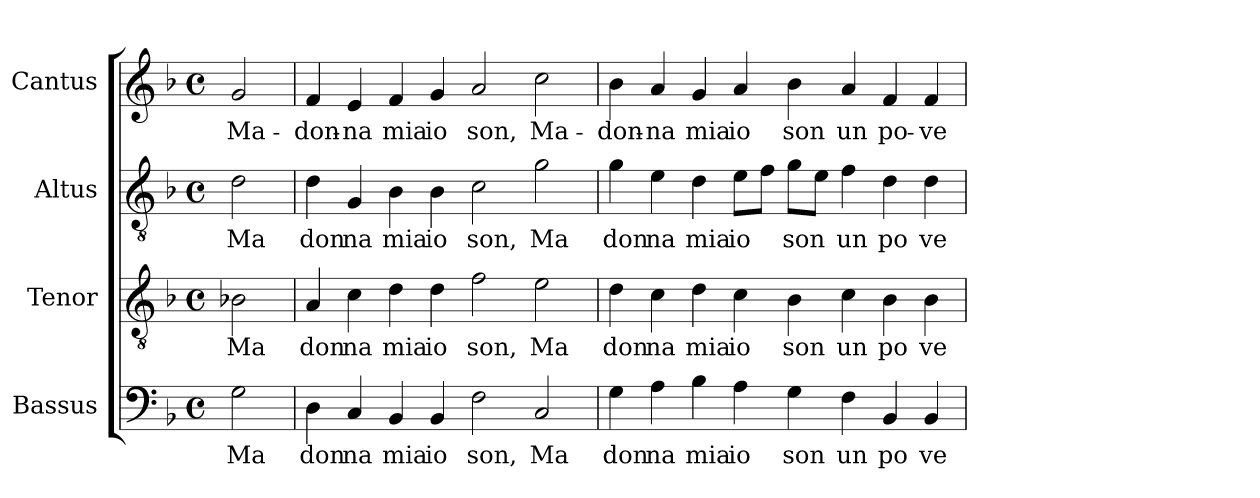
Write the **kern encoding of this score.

**kern	**text	**kern	**text	**kern	**text	**kern	**text
*part4	*part4	*part3	*part3	*part2	*part2	*part1	*part1
*staff4	*staff4	*staff3	*staff3	*staff2	*staff2	*staff1	*staff1
*I"Bassus	*	*I"Tenor	*	*I"Altus	*	*I"Cantus	*
!!LO:PB:g=z
*stria5	*	*stria5	*	*stria5	*	*stria5	*
*clefF4	*	*clefGv2	*	*clefGv2	*	*clefG2	*
*k[b-]	*	*k[b-]	*	*k[b-]	*	*k[b-]	*
*F:	*	*F:	*	*F:	*	*F:	*
*M4/4	*	*M4/4	*	*M4/4	*	*M4/4	*
*met(c)	*	*met(c)	*	*met(c)	*	*met(c)	*
=1	=1	=1	=1	=1	=1	=1	=1
!	!LO:LY:b:cj	!	!LO:LY:b:cj	!	!LO:LY:b:cj	!	!LO:LY:b:cj
2G\	Ma	2B-X\	Ma	2d\	-Ma	2g/	Ma-
=2	=2	=2	=2	=2	=2	=2	=2
!	!LO:LY:b:cj	!	!LO:LY:b:cj	!	!LO:LY:b:cj	!	!LO:LY:b:cj
4D\	don	4A/	don	4d\	don	4f/	-don-
!	!LO:LY:b:cj	!	!LO:LY:b:cj	!	!LO:LY:b:cj	!	!LO:LY:b:cj
4C/	na	4c\	na	4G/	na	4e/	-na
!	!LO:LY:b:cj	!	!LO:LY:b:cj	!	!LO:LY:b:cj	!	!LO:LY:b:cj
4BB-/	mia	4d\	mia	4B-\	mia	4f/	mia
!	!LO:LY:b:cj	!	!LO:LY:b:cj	!	!LO:LY:b:cj	!	!LO:LY:b:cj
4BB-/	io	4d\	io	4B-\	io	4g/	io
!	!LO:LY:b:cj	!	!LO:LY:b:cj	!	!LO:LY:b:cj	!	!LO:LY:b:cj
2F\	son,	2f\	son,	2c\	son,	2a/	son,
!	!LO:LY:b:cj	!	!LO:LY:b:cj	!	!LO:LY:b:cj	!	!LO:LY:b:cj
2C/	Ma	2e\	Ma	2g\	Ma	2cc\	Ma-
=3	=3	=3	=3	=3	=3	=3	=3
!	!LO:LY:b:cj	!	!LO:LY:b:cj	!	!LO:LY:b:cj	!	!LO:LY:b:cj
4G\	don	4d\	don	4g\	don	4b-\	-don-
!	!LO:LY:b:cj	!	!LO:LY:b:cj	!	!LO:LY:b:cj	!	!LO:LY:b:cj
4A\	na	4c\	na	4e\	na	4a/	-na
!	!LO:LY:b:cj	!	!LO:LY:b:cj	!	!LO:LY:b:cj	!	!LO:LY:b:cj
4B-\	mia	4d\	mia	4d\	mia	4g/	mia
!	!LO:LY:b:cj	!	!LO:LY:b:cj	!	!LO:LY:b:cj	!	!LO:LY:b:cj
4A\	io	4c\	io	8e\L	io	4a/	io
.	.	.	.	8f\J	.	.	.
!	!LO:LY:b:cj	!	!LO:LY:b:cj	!	!LO:LY:b	!	!LO:LY:b:cj
4G\	son	4B-\	son	8g\L	son	4b-\	son
.	.	.	.	8e\J	.	.	.
!	!LO:LY:b:cj	!	!LO:LY:b:cj	!	!LO:LY:b:cj	!	!LO:LY:b:cj
4F\	un	4c\	un	4f\	un	4a/	un
!	!LO:LY:b:cj	!	!LO:LY:b:cj	!	!LO:LY:b:cj	!	!LO:LY:b:cj
4BB-/	po	4B-\	po	4d\	po	4f/	po-
!	!LO:LY:b:cj	!	!LO:LY:b:cj	!	!LO:LY:b:cj	!	!LO:LY:b:cj
4BB-/	ve	4B-\	ve	4d\	ve	4f/	-ve-
=	=	=	=	=	=	=	=
*-	*-	*-	*-	*-	*-	*-	*-
